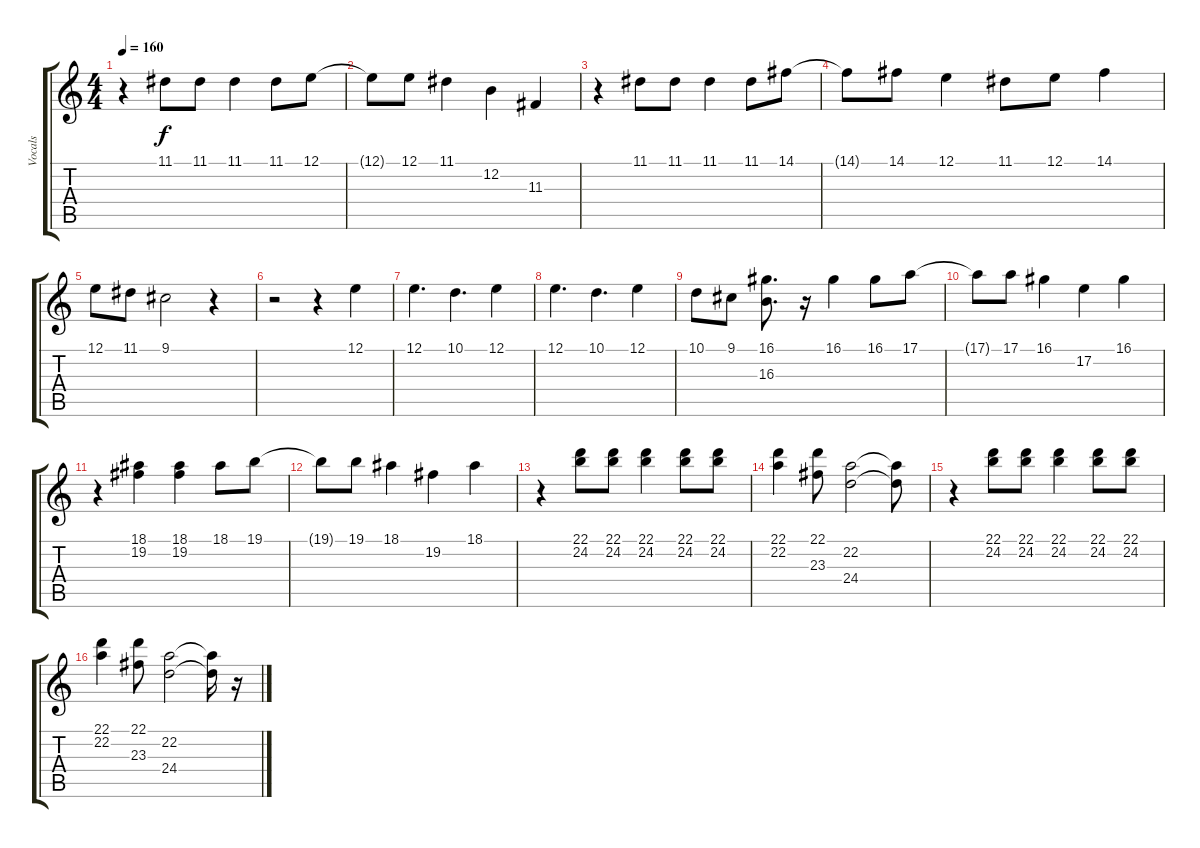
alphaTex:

\track ("Vocals" "Vocals") {instrument lead6voice}
\staff {score tabs}
\tuning (E4 B3 G3 D3 A2 E2) {hide}
\ts (4 4)
\tempo 160
\clef g2
\ks c
r.4{dy f} 11.1.8 11.1.8 11.1.4 11.1.8 12.1.8 |
12.1{t}.8 12.1.8 11.1.4 12.2.4 11.3.4 |
r.4 11.1.8 11.1.8 11.1.4 11.1.8 14.1.8 |
14.1{t}.8 14.1.8 12.1.4 11.1.8 12.1.8 14.1.4 |
12.1.8 11.1.8 9.1.2 r.4 |
r.2 r.4 12.1.4 |
12.1.4{d} 10.1.4{d} 12.1.4 |
12.1.4{d} 10.1.4{d} 12.1.4 |
10.1.8 9.1.8 (16.1 16.3).8{d} r.16 16.1.4 16.1.8 17.1.8 |
17.1{t}.8 17.1.8 16.1.4 17.2.4 16.1.4 |
r.4 (18.1 19.2).4 (18.1 19.2).4 18.1.8 19.1.8 |
19.1{t}.8 19.1.8 18.1.4 19.2.4 18.1.4 |
r.4 (22.1 24.2).8 (22.1 24.2).8 (22.1 24.2).4 (22.1 24.2).8 (22.1 24.2).8 |
(22.1 22.2).4 (22.1 23.3).8 (22.2 24.4).2 (22.2{t} 24.4{t}).8 |
r.4 (22.1 24.2).8 (22.1 24.2).8 (22.1 24.2).4 (22.1 24.2).8 (22.1 24.2).8 |
(22.1 22.2).4 (22.1 23.3).8 (22.2 24.4).2 (22.2{t} 24.4{t}).16 r.16
